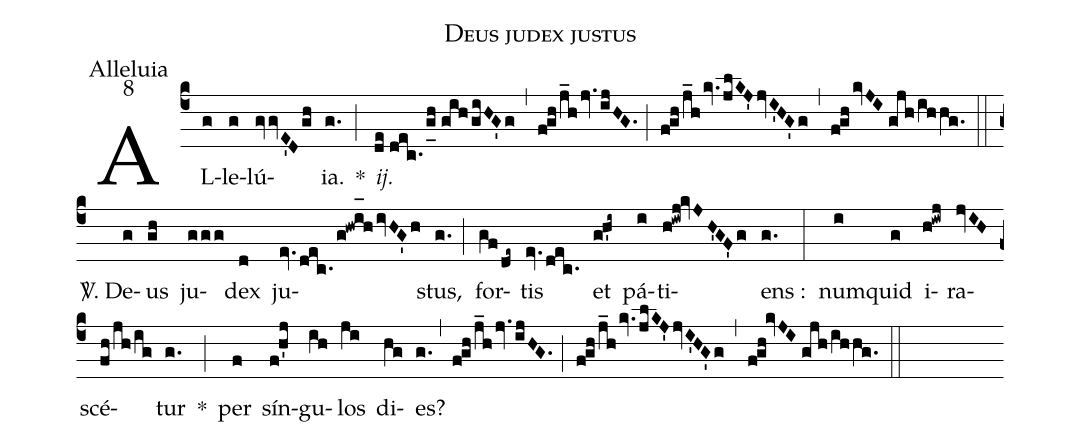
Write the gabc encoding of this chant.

name:Deus judex justus;
office-part:Alleluia;
mode:8;
%%
(c4) AL(g)le(g)lú(gvvE'Dgh){ia}.(g.) *(;) <i>ij.</i>(de//dec./g_[uh:l]h//gihgiHG'g) (,) (fghj_hjv.ijHG.) (;) (fghj_h/!kv.jlKJ'jvI'HG'g) (,) (fghkvJI//gjh/ihhg.) (::) <sp>V/</sp>. De(g)us(gh) ju(ggg)dex(d) ju(ev.dec./g!hwi_[oh:h]hivHG'h)stus,(g.) (;) for(gfde~)tis(ev.dec.) et(gh'i~) pá(i)ti(h!iwj!kvJH'GF'g)ens :(g.) (:) num(i)quid(g) i(h!iwj)ra(jvIH)scé(fh/jh/ig)tur(g.) *(;) per(f) sín(f!h'j)gu(ih)los(ji) di(hg)es?(g.) (,) (fghj_hjv.ijHG.) (;) (fghj_hkv.jlKJ'jvI'HG'g) (,) (fgh!kvJI//gjh/!ihhg.) (::)
